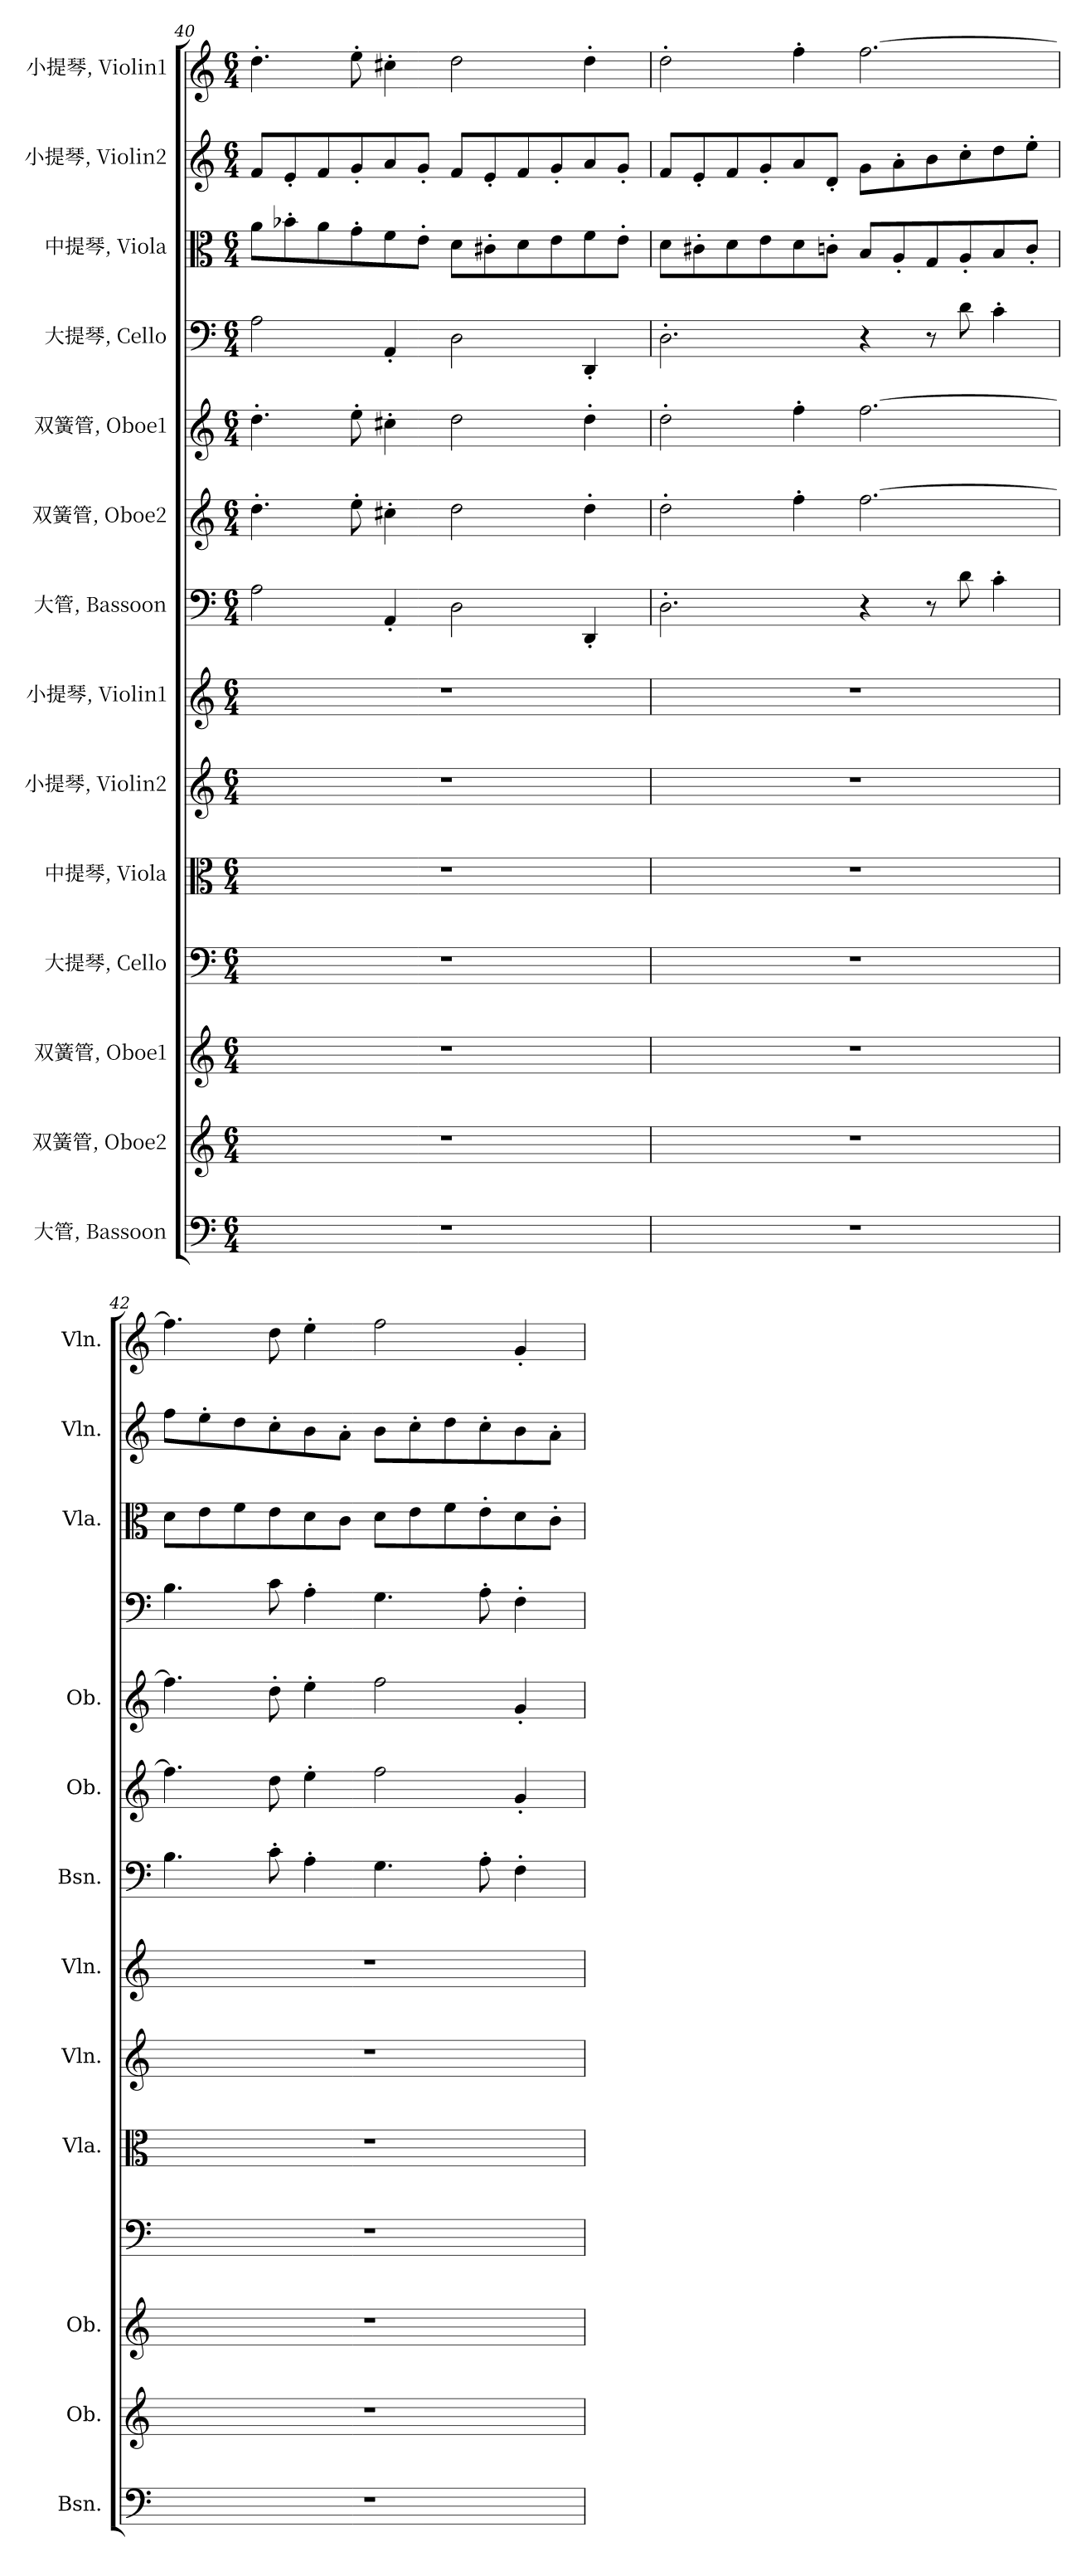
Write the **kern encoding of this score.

**kern	**kern	**kern	**kern	**kern	**kern	**kern	**kern	**kern	**kern	**kern	**kern	**kern	**kern
*part14	*part13	*part12	*part11	*part10	*part9	*part8	*part7	*part6	*part5	*part4	*part3	*part2	*part1
*staff14	*staff13	*staff12	*staff11	*staff10	*staff9	*staff8	*staff7	*staff6	*staff5	*staff4	*staff3	*staff2	*staff1
*I"大管, Bassoon	*I"双簧管, Oboe2	*I"双簧管, Oboe1	*I"大提琴, Cello	*I"中提琴, Viola	*I"小提琴, Violin2	*I"小提琴, Violin1	*I"大管, Bassoon	*I"双簧管, Oboe2	*I"双簧管, Oboe1	*I"大提琴, Cello	*I"中提琴, Viola	*I"小提琴, Violin2	*I"小提琴, Violin1
*I'Bsn.	*I'Ob.	*I'Ob.	*	*I'Vla.	*I'Vln.	*I'Vln.	*I'Bsn.	*I'Ob.	*I'Ob.	*	*I'Vla.	*I'Vln.	*I'Vln.
*clefF4	*clefG2	*clefG2	*clefF4	*clefC3	*clefG2	*clefG2	*clefF4	*clefG2	*clefG2	*clefF4	*clefC3	*clefG2	*clefG2
*k[]	*k[]	*k[]	*k[]	*k[]	*k[]	*k[]	*k[]	*k[]	*k[]	*k[]	*k[]	*k[]	*k[]
*M6/4	*M6/4	*M6/4	*M6/4	*M6/4	*M6/4	*M6/4	*M6/4	*M6/4	*M6/4	*M6/4	*M6/4	*M6/4	*M6/4
=40	=40	=40	=40	=40	=40	=40	=40	=40	=40	=40	=40	=40	=40
1.r	1.r	1.r	1.r	1.r	1.r	1.r	2A\	4.dd'\	4.dd'\	2A\	8a\L	8f/L	4.dd'\
.	.	.	.	.	.	.	.	.	.	.	8b-X'\	8e'/	.
.	.	.	.	.	.	.	.	.	.	.	8a\	8f/	.
.	.	.	.	.	.	.	.	8ee'\	8ee'\	.	8g'\	8g'/	8ee'\
.	.	.	.	.	.	.	4AA'/	4cc#X'\	4cc#X'\	4AA'/	8f\	8a/	4cc#X'\
.	.	.	.	.	.	.	.	.	.	.	8e'\J	8g'/J	.
.	.	.	.	.	.	.	2D\	2dd\	2dd\	2D\	8d\L	8f/L	2dd\
.	.	.	.	.	.	.	.	.	.	.	8c#X'\	8e'/	.
.	.	.	.	.	.	.	.	.	.	.	8d\	8f/	.
.	.	.	.	.	.	.	.	.	.	.	8e\	8g'/	.
.	.	.	.	.	.	.	4DD'/	4dd'\	4dd'\	4DD'/	8f\	8a/	4dd'\
.	.	.	.	.	.	.	.	.	.	.	8e'\J	8g'/J	.
=41	=41	=41	=41	=41	=41	=41	=41	=41	=41	=41	=41	=41	=41
1.r	1.r	1.r	1.r	1.r	1.r	1.r	2.D'\	2dd'\	2dd'\	2.D'\	8d\L	8f/L	2dd'\
.	.	.	.	.	.	.	.	.	.	.	8c#X'\	8e'/	.
.	.	.	.	.	.	.	.	.	.	.	8d\	8f/	.
.	.	.	.	.	.	.	.	.	.	.	8e\	8g'/	.
.	.	.	.	.	.	.	.	4ff'\	4ff'\	.	8d\	8a/	4ff'\
.	.	.	.	.	.	.	.	.	.	.	8cn'\J	8d'/J	.
.	.	.	.	.	.	.	4r	[2.ff\	[2.ff\	4r	8B/L	8g\L	[2.ff\
.	.	.	.	.	.	.	.	.	.	.	8A'/	8a'\	.
.	.	.	.	.	.	.	8r	.	.	8r	8G/	8b\	.
.	.	.	.	.	.	.	8d\	.	.	8d\	8A'/	8cc'\	.
.	.	.	.	.	.	.	4c'\	.	.	4c'\	8B/	8dd\	.
.	.	.	.	.	.	.	.	.	.	.	8c'/J	8ee'\J	.
!!LO:PB:g=z
=42	=42	=42	=42	=42	=42	=42	=42	=42	=42	=42	=42	=42	=42
1.r	1.r	1.r	1.r	1.r	1.r	1.r	4.B\	4.ff\]	4.ff\]	4.B\	8d\L	8ff\L	4.ff\]
.	.	.	.	.	.	.	.	.	.	.	8e\	8ee'\	.
.	.	.	.	.	.	.	.	.	.	.	8f\	8dd\	.
.	.	.	.	.	.	.	8c'\	8dd\	8dd'\	8c\	8e\	8cc'\	8dd\
.	.	.	.	.	.	.	4A'\	4ee'\	4ee'\	4A'\	8d\	8b\	4ee'\
.	.	.	.	.	.	.	.	.	.	.	8c\J	8a'\J	.
.	.	.	.	.	.	.	4.G\	2ff\	2ff\	4.G\	8d\L	8b\L	2ff\
.	.	.	.	.	.	.	.	.	.	.	8e\	8cc'\	.
.	.	.	.	.	.	.	.	.	.	.	8f\	8dd\	.
.	.	.	.	.	.	.	8A'\	.	.	8A'\	8e'\	8cc'\	.
.	.	.	.	.	.	.	4F'\	4g'/	4g'/	4F'\	8d\	8b\	4g'/
.	.	.	.	.	.	.	.	.	.	.	8c'\J	8a'\J	.
=	=	=	=	=	=	=	=	=	=	=	=	=	=
*-	*-	*-	*-	*-	*-	*-	*-	*-	*-	*-	*-	*-	*-
